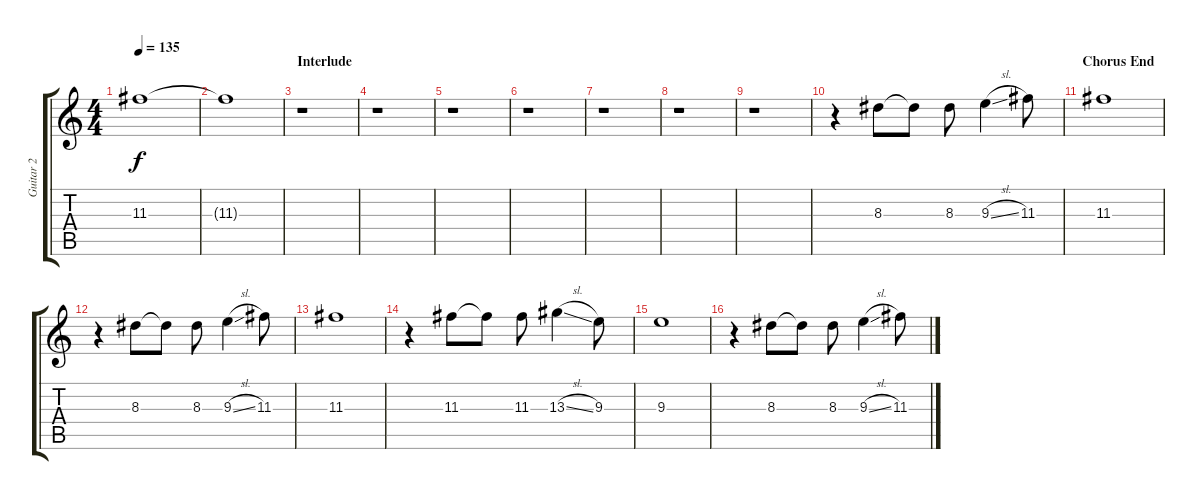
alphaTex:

\track ("Guitar 2" "Guitar 2") {instrument distortionguitar}
\staff {score tabs}
\tuning (E4 B3 G3 D3 A2 E2) {hide}
\ts (4 4)
\tempo 135
\clef g2
\ks c
11.3.1{dy f} |
11.3{t}.1 |
\section ("" "Interlude")
r.1 |
r.1 |
r.1 |
r.1 |
r.1 |
r.1 |
r.1 |
r.4 8.3.8 8.3{t}.8 8.3.8 9.3{sl}.4 11.3.8 |
\section ("" "Chorus End")
11.3.1 |
r.4 8.3.8 8.3{t}.8 8.3.8 9.3{sl}.4 11.3.8 |
11.3.1 |
r.4 11.3.8 11.3{t}.8 11.3.8 13.3{sl}.4 9.3.8 |
9.3.1 |
r.4 8.3.8 8.3{t}.8 8.3.8 9.3{sl}.4 11.3.8
